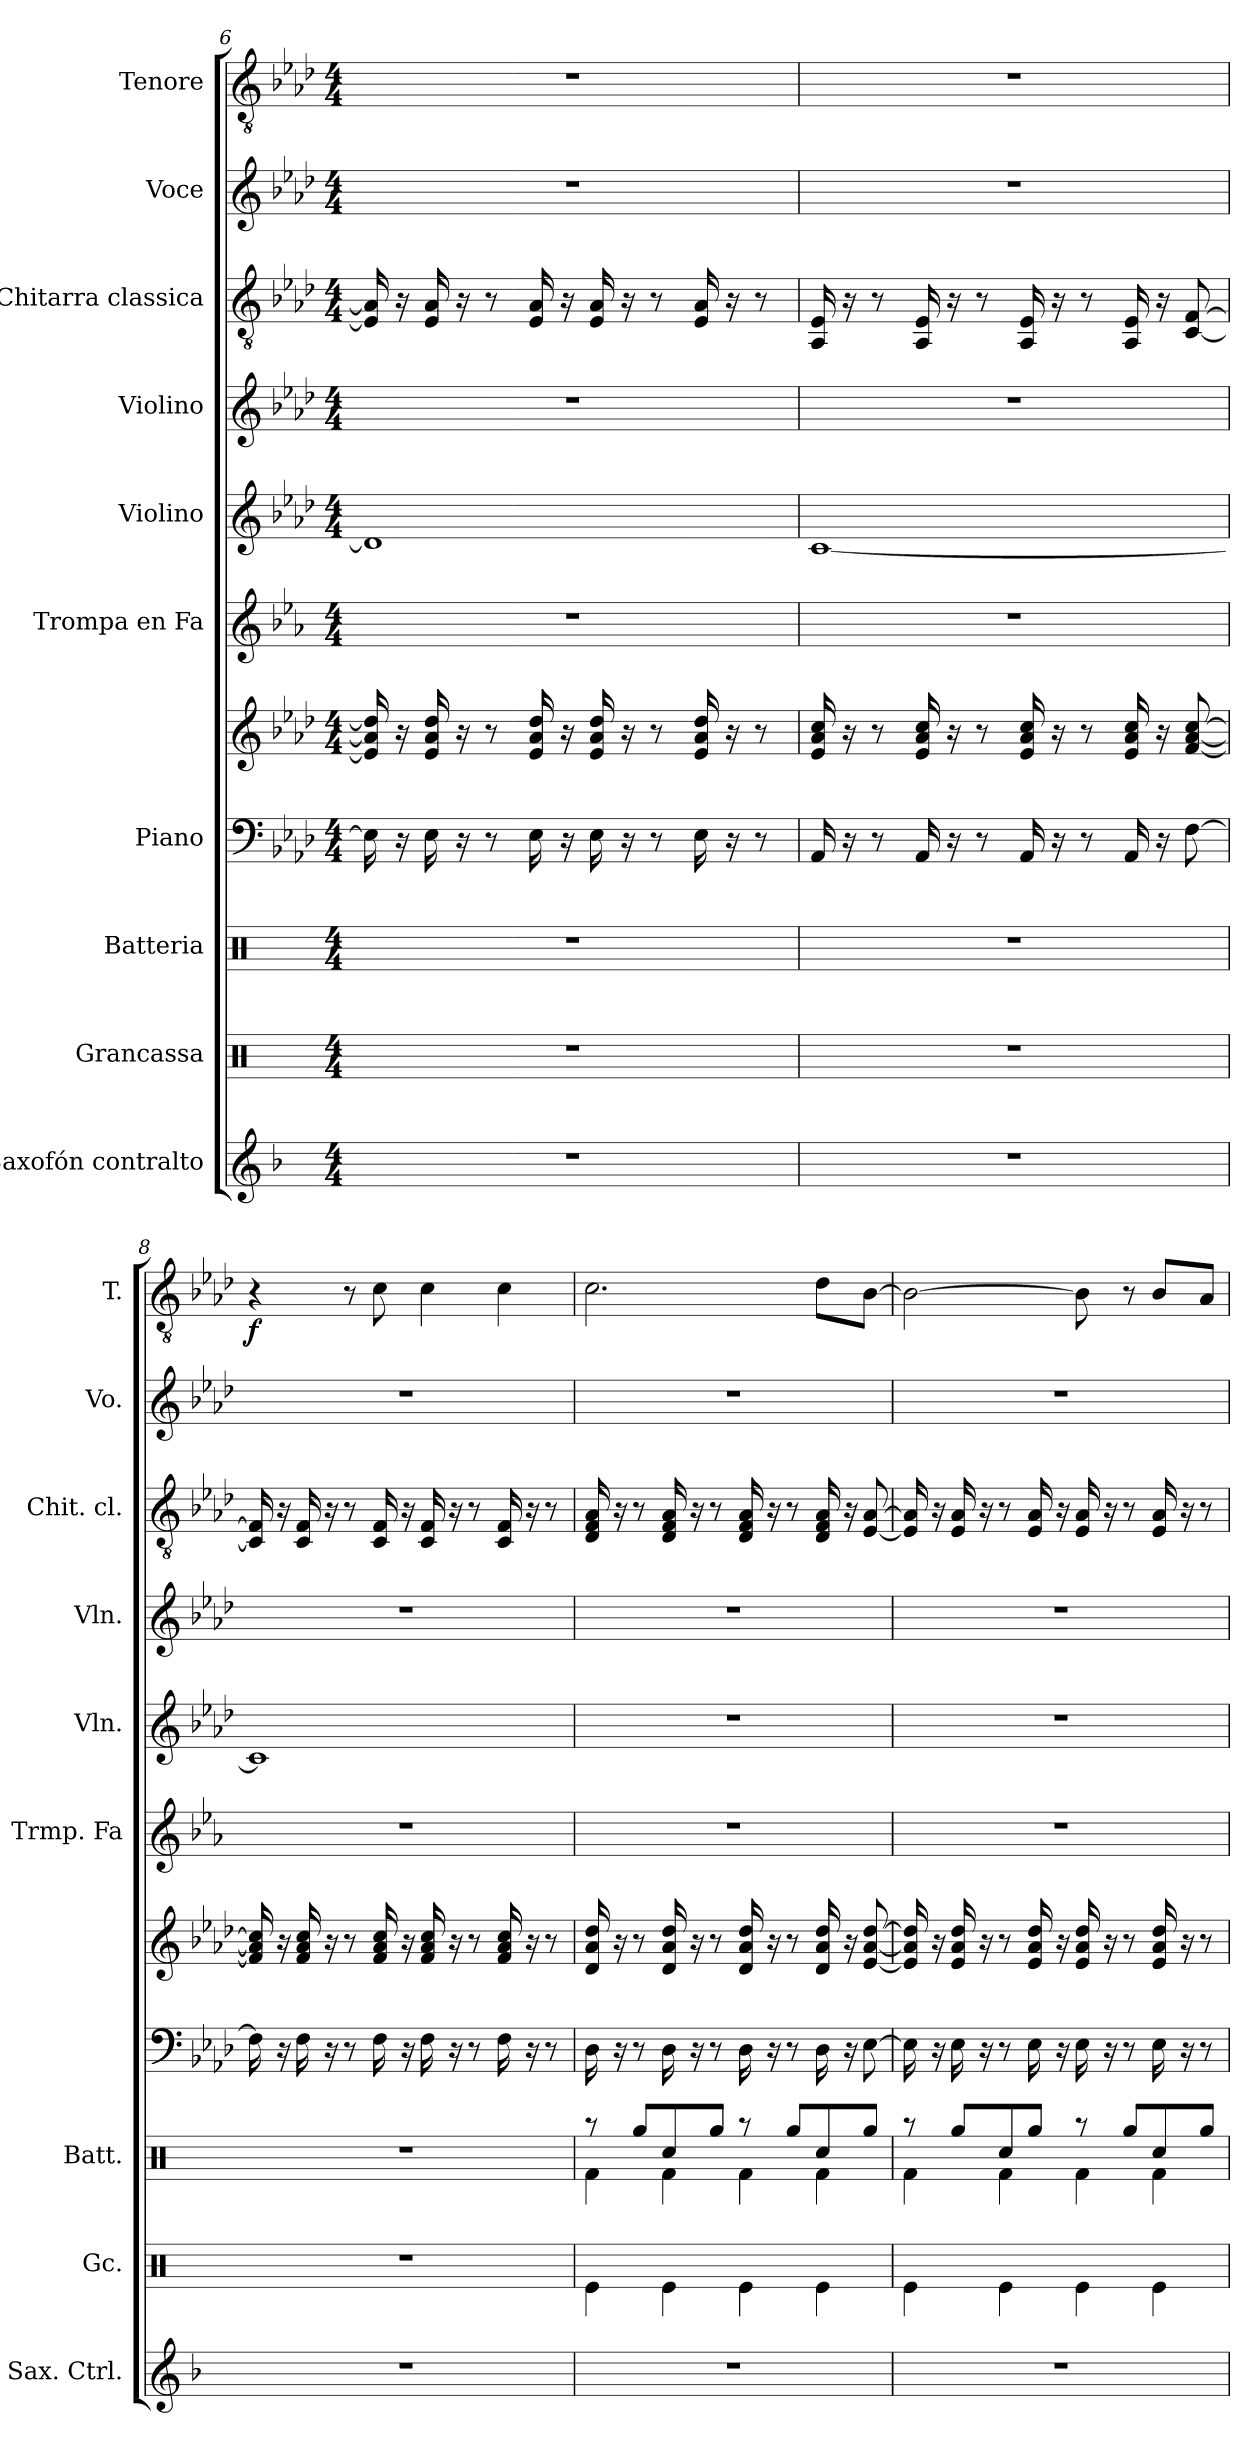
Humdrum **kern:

**kern	**kern	**kern	**kern	**kern	**kern	**kern	**kern	**kern	**kern	**kern	**dynam
*part10	*part9	*part8	*part7	*part7	*part6	*part5	*part4	*part3	*part2	*part1	*part1
*staff11	*staff10	*staff9	*staff8	*staff7	*staff6	*staff5	*staff4	*staff3	*staff2	*staff1	*staff1
*I"Saxofón contralto	*I"Grancassa	*I"Batteria	*I"Piano	*	*I"Trompa en Fa	*I"Violino	*I"Violino	*I"Chitarra classica	*I"Voce	*I"Tenore	*
*I'Sax. Ctrl.	*I'Gc.	*I'Batt.	*	*	*I'Trmp. Fa	*I'Vln.	*I'Vln.	*I'Chit. cl.	*I'Vo.	*I'T.	*
*clefG2	*clefX	*clefX	*clefF4	*clefG2	*clefG2	*clefG2	*clefG2	*clefGv2	*clefG2	*clefGv2	*
*ITrd5c9	*	*	*	*	*ITrd4c7	*	*	*	*	*	*
*k[b-e-a-d-]	*k[]	*k[]	*k[b-e-a-d-]	*k[b-e-a-d-]	*k[b-e-a-d-]	*k[b-e-a-d-]	*k[b-e-a-d-]	*k[b-e-a-d-]	*k[b-e-a-d-]	*k[b-e-a-d-]	*
*M4/4	*M4/4	*M4/4	*M4/4	*M4/4	*M4/4	*M4/4	*M4/4	*M4/4	*M4/4	*M4/4	*
=6	=6	=6	=6	=6	=6	=6	=6	=6	=6	=6	=6
1r	1r	1r	16E-\]	16e-/] 16a-/] 16dd-/]	1r	1d-]	1r	16E-/] 16A-/]	1r	1r	.
.	.	.	16r	16r	.	.	.	16r	.	.	.
.	.	.	16E-\	16e-/ 16a-/ 16dd-/	.	.	.	16E-/ 16A-/	.	.	.
.	.	.	16r	16r	.	.	.	16r	.	.	.
.	.	.	8r	8r	.	.	.	8r	.	.	.
.	.	.	16E-\	16e-/ 16a-/ 16dd-/	.	.	.	16E-/ 16A-/	.	.	.
.	.	.	16r	16r	.	.	.	16r	.	.	.
.	.	.	16E-\	16e-/ 16a-/ 16dd-/	.	.	.	16E-/ 16A-/	.	.	.
.	.	.	16r	16r	.	.	.	16r	.	.	.
.	.	.	8r	8r	.	.	.	8r	.	.	.
.	.	.	16E-\	16e-/ 16a-/ 16dd-/	.	.	.	16E-/ 16A-/	.	.	.
.	.	.	16r	16r	.	.	.	16r	.	.	.
.	.	.	8r	8r	.	.	.	8r	.	.	.
!!LO:PB:g=z
=7	=7	=7	=7	=7	=7	=7	=7	=7	=7	=7	=7
1r	1r	1r	16AA-/	16e-/ 16a-/ 16cc/	1r	[1c	1r	16AA-/ 16E-/	1r	1r	.
.	.	.	16r	16r	.	.	.	16r	.	.	.
.	.	.	8r	8r	.	.	.	8r	.	.	.
.	.	.	16AA-/	16e-/ 16a-/ 16cc/	.	.	.	16AA-/ 16E-/	.	.	.
.	.	.	16r	16r	.	.	.	16r	.	.	.
.	.	.	8r	8r	.	.	.	8r	.	.	.
.	.	.	16AA-/	16e-/ 16a-/ 16cc/	.	.	.	16AA-/ 16E-/	.	.	.
.	.	.	16r	16r	.	.	.	16r	.	.	.
.	.	.	8r	8r	.	.	.	8r	.	.	.
.	.	.	16AA-/	16e-/ 16a-/ 16cc/	.	.	.	16AA-/ 16E-/	.	.	.
.	.	.	16r	16r	.	.	.	16r	.	.	.
.	.	.	[8F\	[8f/ [8a-/ [8cc/	.	.	.	[8C/ [8F/	.	.	.
=8	=8	=8	=8	=8	=8	=8	=8	=8	=8	=8	=8
!	!	!	!	!	!	!	!	!	!	!	!LO:DY:b
1r	1r	1r	16F\]	16f/] 16a-/] 16cc/]	1r	1c]	1r	16C/] 16F/]	1r	4r	f
.	.	.	16r	16r	.	.	.	16r	.	.	.
.	.	.	16F\	16f/ 16a-/ 16cc/	.	.	.	16C/ 16F/	.	.	.
.	.	.	16r	16r	.	.	.	16r	.	.	.
.	.	.	8r	8r	.	.	.	8r	.	8r	.
.	.	.	16F\	16f/ 16a-/ 16cc/	.	.	.	16C/ 16F/	.	8c\	.
.	.	.	16r	16r	.	.	.	16r	.	.	.
.	.	.	16F\	16f/ 16a-/ 16cc/	.	.	.	16C/ 16F/	.	4c\	.
.	.	.	16r	16r	.	.	.	16r	.	.	.
.	.	.	8r	8r	.	.	.	8r	.	.	.
.	.	.	16F\	16f/ 16a-/ 16cc/	.	.	.	16C/ 16F/	.	4c\	.
.	.	.	16r	16r	.	.	.	16r	.	.	.
.	.	.	8r	8r	.	.	.	8r	.	.	.
!!LO:PB:g=z
=9	=9	=9	=9	=9	=9	=9	=9	=9	=9	=9	=9
*	*	*^	*	*	*	*	*	*	*	*	*
1r	4Re\	8r	4Rf\	16D-\	16d-/ 16a-/ 16dd-/	1r	1r	1r	16D-/ 16F/ 16A-/	1r	2.c\	.
.	.	.	.	16r	16r	.	.	.	16r	.	.	.
.	.	8Rgg/L	.	8r	8r	.	.	.	8r	.	.	.
.	4Re\	8Rcc/	4Rf\	16D-\	16d-/ 16a-/ 16dd-/	.	.	.	16D-/ 16F/ 16A-/	.	.	.
.	.	.	.	16r	16r	.	.	.	16r	.	.	.
.	.	8Rgg/J	.	8r	8r	.	.	.	8r	.	.	.
.	4Re\	8r	4Rf\	16D-\	16d-/ 16a-/ 16dd-/	.	.	.	16D-/ 16F/ 16A-/	.	.	.
.	.	.	.	16r	16r	.	.	.	16r	.	.	.
.	.	8Rgg/L	.	8r	8r	.	.	.	8r	.	.	.
.	4Re\	8Rcc/	4Rf\	16D-\	16d-/ 16a-/ 16dd-/	.	.	.	16D-/ 16F/ 16A-/	.	8d-\L	.
.	.	.	.	16r	16r	.	.	.	16r	.	.	.
.	.	8Rgg/J	.	[8E-\	[8e-/ [8a-/ [8dd-/	.	.	.	[8E-/ [8A-/	.	[8B-\J	.
=10	=10	=10	=10	=10	=10	=10	=10	=10	=10	=10	=10	=10
1r	4Re\	8r	4Rf\	16E-\]	16e-/] 16a-/] 16dd-/]	1r	1r	1r	16E-/] 16A-/]	1r	2B-\_	.
.	.	.	.	16r	16r	.	.	.	16r	.	.	.
.	.	8Rgg/L	.	16E-\	16e-/ 16a-/ 16dd-/	.	.	.	16E-/ 16A-/	.	.	.
.	.	.	.	16r	16r	.	.	.	16r	.	.	.
.	4Re\	8Rcc/	4Rf\	8r	8r	.	.	.	8r	.	.	.
.	.	8Rgg/J	.	16E-\	16e-/ 16a-/ 16dd-/	.	.	.	16E-/ 16A-/	.	.	.
.	.	.	.	16r	16r	.	.	.	16r	.	.	.
.	4Re\	8r	4Rf\	16E-\	16e-/ 16a-/ 16dd-/	.	.	.	16E-/ 16A-/	.	8B-\]	.
.	.	.	.	16r	16r	.	.	.	16r	.	.	.
.	.	8Rgg/L	.	8r	8r	.	.	.	8r	.	8r	.
.	4Re\	8Rcc/	4Rf\	16E-\	16e-/ 16a-/ 16dd-/	.	.	.	16E-/ 16A-/	.	8B-/L	.
.	.	.	.	16r	16r	.	.	.	16r	.	.	.
.	.	8Rgg/J	.	8r	8r	.	.	.	8r	.	8A-/J	.
*	*	*v	*v	*	*	*	*	*	*	*	*	*
=	=	=	=	=	=	=	=	=	=	=	=
*-	*-	*-	*-	*-	*-	*-	*-	*-	*-	*-	*-
